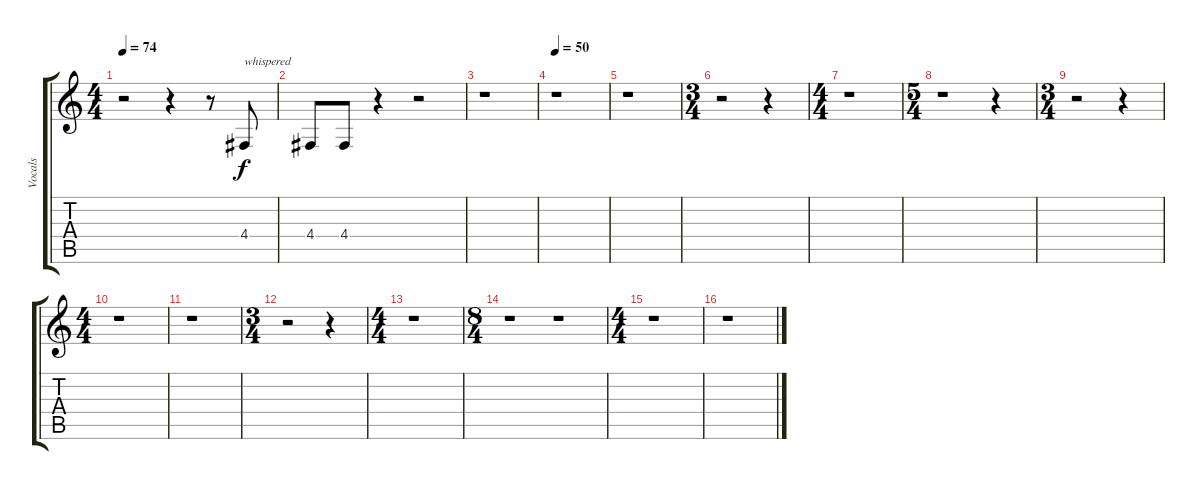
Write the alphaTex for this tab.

\track ("Vocals" "Vocals") {instrument lead6voice}
\staff {score tabs}
\tuning (E4 B3 G3 D3 A2 E2) {hide}
\ts (4 4)
\tempo 74
\clef g2
\ks c
r.2{dy f} r.4 r.8 4.4.8{txt "whispered"} |
4.4.8 4.4.8 r.4 r.2 |
r.1 |
\tempo 50
r.1 |
r.1 |
\ts (3 4)
r.2 r.4 |
\ts (4 4)
r.1 |
\ts (5 4)
r.1 r.4 |
\ts (3 4)
r.2 r.4 |
\ts (4 4)
r.1 |
r.1 |
\ts (3 4)
r.2 r.4 |
\ts (4 4)
r.1 |
\ts (8 4)
r.1 r.1 |
\ts (4 4)
r.1 |
r.1
